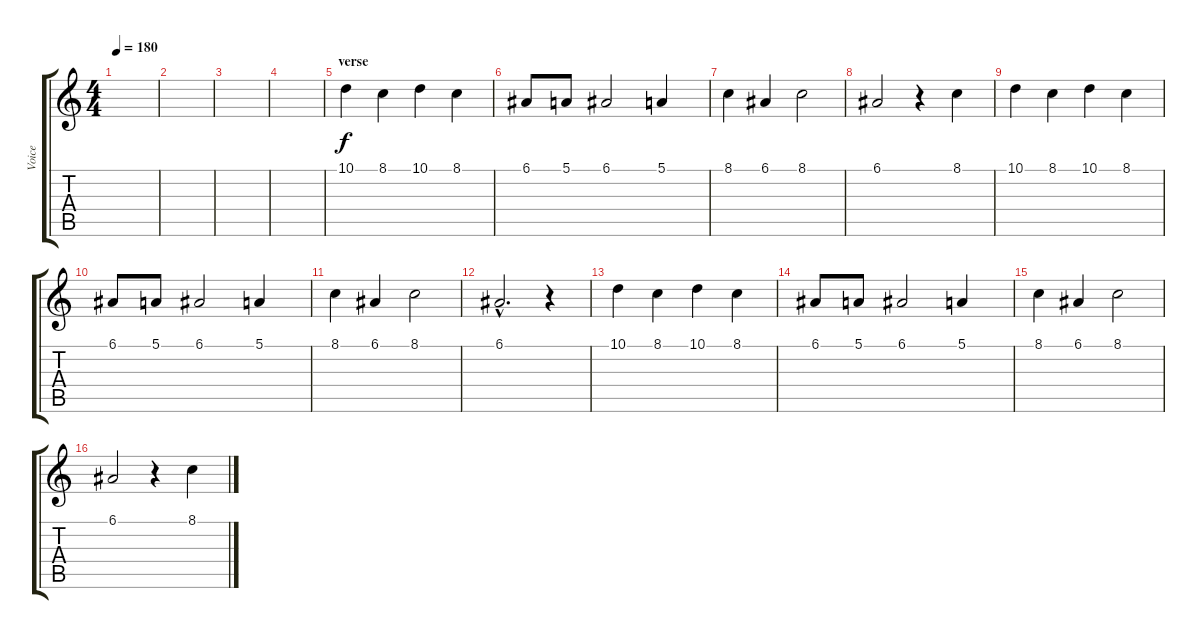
\track ("Voice" "Voice") {instrument choiraahs}
\staff {score tabs}
\tuning (E4 B3 G3 D3 A2 E2) {hide}
\ts (4 4)
\tempo 180
\clef g2
\ks c
|
|
|
|
\section ("" "verse")
10.1.4 8.1.4 10.1.4 8.1.4 |
6.1.8 5.1.8 6.1.2 5.1.4 |
8.1.4 6.1.4 8.1.2 |
6.1.2 r.4 8.1.4 |
10.1.4 8.1.4 10.1.4 8.1.4 |
6.1.8 5.1.8 6.1.2 5.1.4 |
8.1.4 6.1.4 8.1.2 |
6.1{hac}.2{d} r.4 |
10.1.4 8.1.4 10.1.4 8.1.4 |
6.1.8 5.1.8 6.1.2 5.1.4 |
8.1.4 6.1.4 8.1.2 |
6.1.2 r.4 8.1.4
